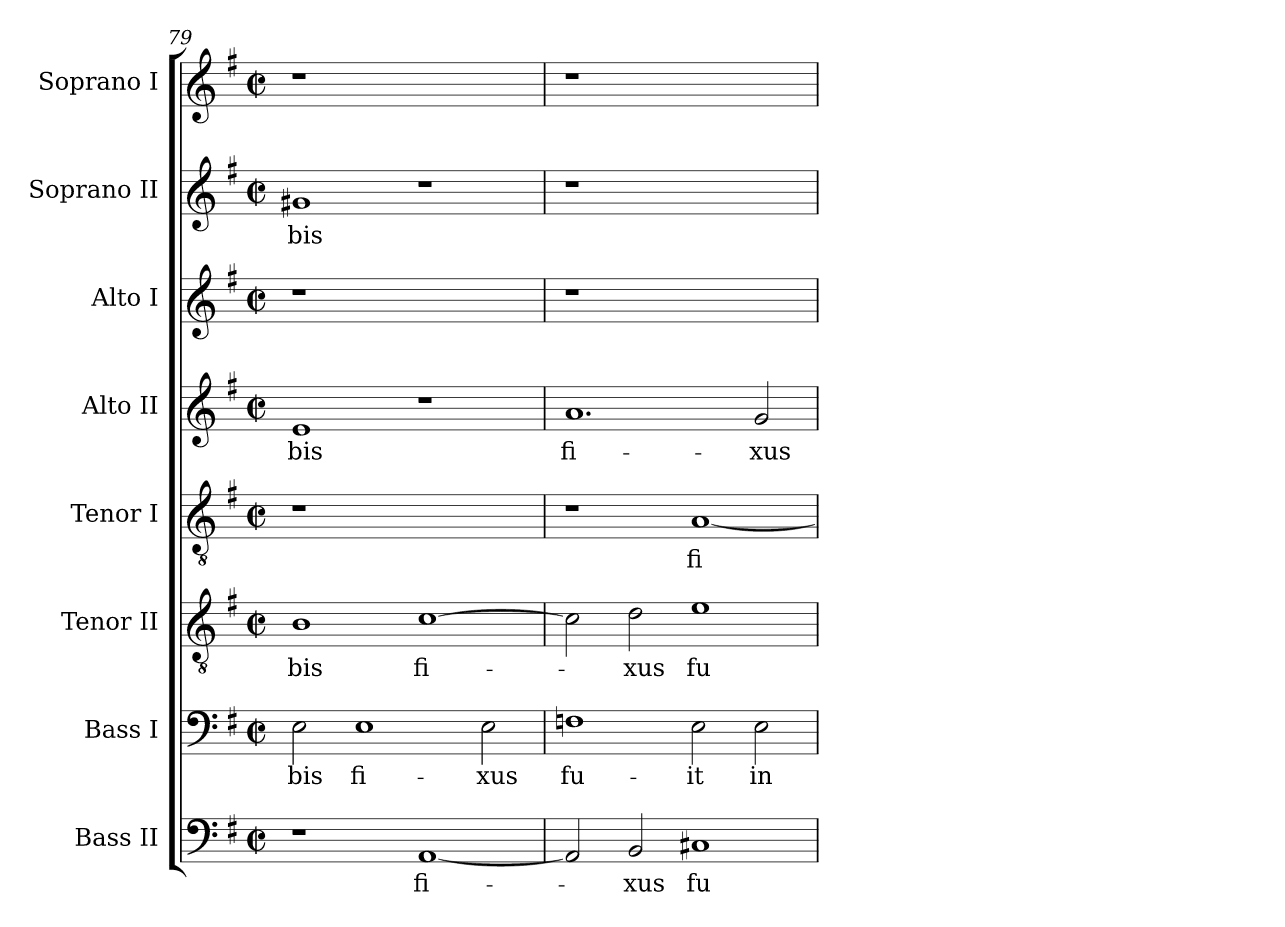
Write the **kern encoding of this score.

**kern	**text	**kern	**text	**kern	**text	**kern	**text	**kern	**text	**kern	**kern	**text	**kern
*part8	*part8	*part7	*part7	*part6	*part6	*part5	*part5	*part4	*part4	*part3	*part2	*part2	*part1
*staff8	*staff8	*staff7	*staff7	*staff6	*staff6	*staff5	*staff5	*staff4	*staff4	*staff3	*staff2	*staff2	*staff1
*I"Bass II	*	*I"Bass I	*	*I"Tenor II	*	*I"Tenor I	*	*I"Alto II	*	*I"Alto I	*I"Soprano II	*	*I"Soprano I
*I'BII	*	*I'BI	*	*I'TII	*	*I'TI	*	*I'AII	*	*I'AI	*	*	*
*clefF4	*	*clefF4	*	*clefGv2	*	*clefGv2	*	*clefG2	*	*clefG2	*clefG2	*	*clefG2
*k[f#]	*	*k[f#]	*	*k[f#]	*	*k[f#]	*	*k[f#]	*	*k[f#]	*k[f#]	*	*k[f#]
*G:	*	*G:	*	*G:	*	*G:	*	*G:	*	*G:	*G:	*	*G:
*M2/2	*	*M2/2	*	*M2/2	*	*M2/2	*	*M2/2	*	*M2/2	*M2/2	*	*M2/2
*met(c|)	*	*met(c|)	*	*met(c|)	*	*met(c|)	*	*met(c|)	*	*met(c|)	*met(c|)	*	*met(c|)
=79	=79	=79	=79	=79	=79	=79	=79	=79	=79	=79	=79	=79	=79
!	!	!	!LO:LY:b:color=#000000	!	!	!	!	!	!	!	!	!	!
!	!	!	!	!	!LO:LY:b:color=#000000	!LO:N:vis=1	!	!	!	!	!	!	!
!	!	!	!	!	!	!	!	!	!LO:LY:b:color=#000000	!LO:N:vis=1	!	!	!
!	!	!	!	!	!	!	!	!	!	!	!	!LO:LY:b:color=#000000	!LO:N:vis=1
1r	.	2Ei\	-bis	1Bi	-bis	1r	.	1ei	-bis	1r	1g#Xi	-bis	1r
!	!	!	!LO:LY:b:color=#000000	!	!	!	!	!	!	!	!	!	!
.	.	1Ei	fi-	.	.	.	.	.	.	.	.	.	.
!	!LO:LY:b:color=#000000	!	!	!	!	!	!	!	!	!	!	!	!
!	!	!	!	!	!LO:LY:b:color=#000000	!	!	!	!	!	!	!	!
[<1AAi	fi-	.	.	[>1ci	fi-	1ryy	.	1r	.	1ryy	1r	.	1ryy
!	!	!	!LO:LY:b:color=#000000	!	!	!	!	!	!	!	!	!	!
.	.	2Ei\	-xus	.	.	.	.	.	.	.	.	.	.
!!LO:LB:g=z
=80	=80	=80	=80	=80	=80	=80	=80	=80	=80	=80	=80	=80	=80
!	!	!	!LO:LY:b:color=#000000	!	!	!	!	!	!	!	!	!	!
!	!	!	!	!	!	!	!	!	!LO:LY:b:color=#000000	!LO:N:vis=1	!LO:N:vis=1	!	!LO:N:vis=1
2AAi/]	.	1Fni	fu-	2ci\]	.	1r	.	1.ai	fi-	1r	1r	.	1r
!	!LO:LY:b:color=#000000	!	!	!	!	!	!	!	!	!	!	!	!
!	!	!	!	!	!LO:LY:b:color=#000000	!	!	!	!	!	!	!	!
2BBi/	-xus	.	.	2di\	-xus	.	.	.	.	.	.	.	.
!	!LO:LY:b:color=#000000	!	!	!	!	!	!	!	!	!	!	!	!
!	!	!	!LO:LY:b:color=#000000	!	!	!	!	!	!	!	!	!	!
!	!	!	!	!	!LO:LY:b:color=#000000	!	!	!	!	!	!	!	!
!	!	!	!	!	!	!	!LO:LY:b:color=#000000	!	!	!	!	!	!
1C#Xi	fu-	2Ei\	-it	1ei	fu-	[<1Ai	fi-	.	.	1ryy	1ryy	.	1ryy
!	!	!	!LO:LY:b:color=#000000	!	!	!	!	!	!	!	!	!	!
!	!	!	!	!	!	!	!	!	!LO:LY:b:color=#000000	!	!	!	!
.	.	2Ei\	in	.	.	.	.	2gi/	-xus	.	.	.	.
=	=	=	=	=	=	=	=	=	=	=	=	=	=
*-	*-	*-	*-	*-	*-	*-	*-	*-	*-	*-	*-	*-	*-
